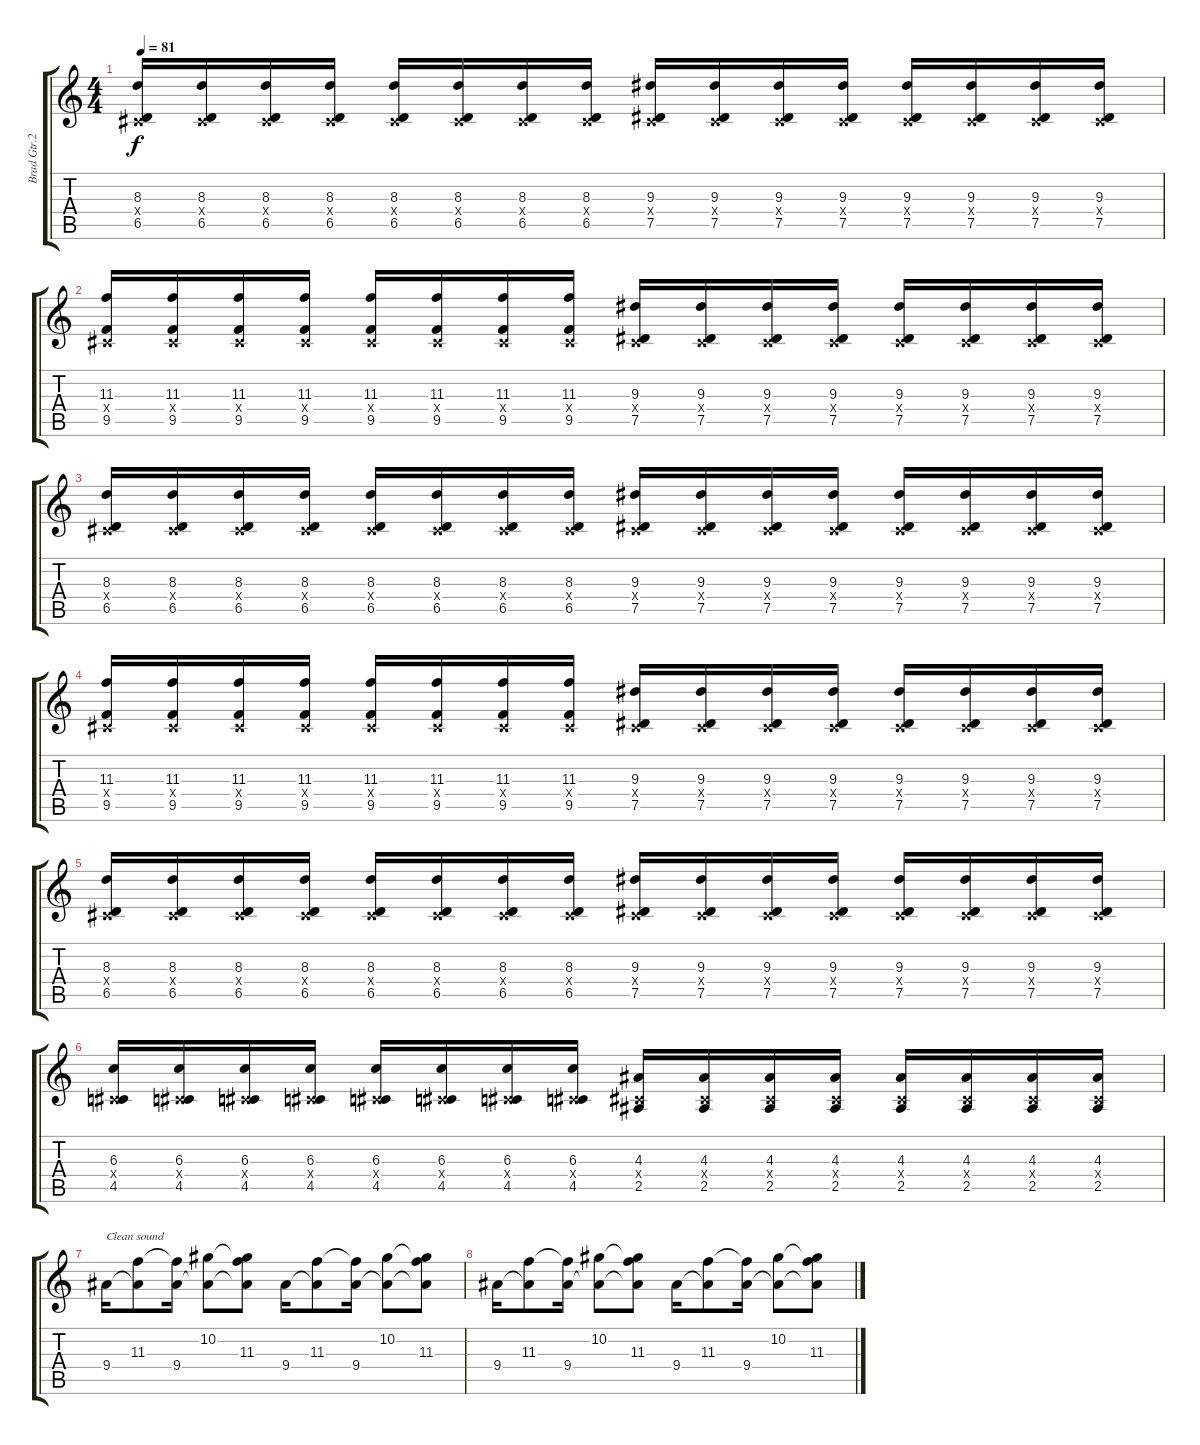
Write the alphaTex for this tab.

\track ("Brad Gtr.2" "Brad Gtr.2") {instrument distortionguitar}
\staff {score tabs}
\tuning (Eb4 Bb3 Gb3 Db3 Ab2 Eb2) {hide}
\ts (4 4)
\tempo 81
\clef g2
\ks c
(8.3 0.4{x} 6.5).16{dy f volume 16 balance 8 instrument distortionguitar} (8.3 0.4{x} 6.5).16 (8.3 0.4{x} 6.5).16 (8.3 0.4{x} 6.5).16 (8.3 0.4{x} 6.5).16 (8.3 0.4{x} 6.5).16 (8.3 0.4{x} 6.5).16 (8.3 0.4{x} 6.5).16 (9.3 0.4{x} 7.5).16 (9.3 0.4{x} 7.5).16 (9.3 0.4{x} 7.5).16 (9.3 0.4{x} 7.5).16 (9.3 0.4{x} 7.5).16 (9.3 0.4{x} 7.5).16 (9.3 0.4{x} 7.5).16 (9.3 0.4{x} 7.5).16 |
(11.3 0.4{x} 9.5).16 (11.3 0.4{x} 9.5).16 (11.3 0.4{x} 9.5).16 (11.3 0.4{x} 9.5).16 (11.3 0.4{x} 9.5).16 (11.3 0.4{x} 9.5).16 (11.3 0.4{x} 9.5).16 (11.3 0.4{x} 9.5).16 (9.3 0.4{x} 7.5).16 (9.3 0.4{x} 7.5).16 (9.3 0.4{x} 7.5).16 (9.3 0.4{x} 7.5).16 (9.3 0.4{x} 7.5).16 (9.3 0.4{x} 7.5).16 (9.3 0.4{x} 7.5).16 (9.3 0.4{x} 7.5).16 |
(8.3 0.4{x} 6.5).16{volume 16 balance 8 instrument distortionguitar} (8.3 0.4{x} 6.5).16 (8.3 0.4{x} 6.5).16 (8.3 0.4{x} 6.5).16 (8.3 0.4{x} 6.5).16 (8.3 0.4{x} 6.5).16 (8.3 0.4{x} 6.5).16 (8.3 0.4{x} 6.5).16 (9.3 0.4{x} 7.5).16 (9.3 0.4{x} 7.5).16 (9.3 0.4{x} 7.5).16 (9.3 0.4{x} 7.5).16 (9.3 0.4{x} 7.5).16 (9.3 0.4{x} 7.5).16 (9.3 0.4{x} 7.5).16 (9.3 0.4{x} 7.5).16 |
(11.3 0.4{x} 9.5).16 (11.3 0.4{x} 9.5).16 (11.3 0.4{x} 9.5).16 (11.3 0.4{x} 9.5).16 (11.3 0.4{x} 9.5).16 (11.3 0.4{x} 9.5).16 (11.3 0.4{x} 9.5).16 (11.3 0.4{x} 9.5).16 (9.3 0.4{x} 7.5).16 (9.3 0.4{x} 7.5).16 (9.3 0.4{x} 7.5).16 (9.3 0.4{x} 7.5).16 (9.3 0.4{x} 7.5).16 (9.3 0.4{x} 7.5).16 (9.3 0.4{x} 7.5).16 (9.3 0.4{x} 7.5).16 |
(8.3 0.4{x} 6.5).16{volume 16 balance 8 instrument distortionguitar} (8.3 0.4{x} 6.5).16 (8.3 0.4{x} 6.5).16 (8.3 0.4{x} 6.5).16 (8.3 0.4{x} 6.5).16 (8.3 0.4{x} 6.5).16 (8.3 0.4{x} 6.5).16 (8.3 0.4{x} 6.5).16 (9.3 0.4{x} 7.5).16 (9.3 0.4{x} 7.5).16 (9.3 0.4{x} 7.5).16 (9.3 0.4{x} 7.5).16 (9.3 0.4{x} 7.5).16 (9.3 0.4{x} 7.5).16 (9.3 0.4{x} 7.5).16 (9.3 0.4{x} 7.5).16 |
(6.3 0.4{x} 4.5).16 (6.3 0.4{x} 4.5).16 (6.3 0.4{x} 4.5).16 (6.3 0.4{x} 4.5).16 (6.3 0.4{x} 4.5).16 (6.3 0.4{x} 4.5).16 (6.3 0.4{x} 4.5).16 (6.3 0.4{x} 4.5).16 (4.3 0.4{x} 2.5).16 (4.3 0.4{x} 2.5).16 (4.3 0.4{x} 2.5).16 (4.3 0.4{x} 2.5).16 (4.3 0.4{x} 2.5).16 (4.3 0.4{x} 2.5).16 (4.3 0.4{x} 2.5).16 (4.3 0.4{x} 2.5).16 |
9.4.16{txt "Clean sound" volume 10 balance 6 instrument electricguitarjazz} (11.3 9.4{t}).8 (11.3{t} 9.4).16 (10.2 9.4{t}).8 (10.2{t} 11.3 9.4{t}).8 9.4.16{volume 10 instrument electricguitarjazz} (11.3 9.4{t}).8 (11.3{t} 9.4).16 (10.2 9.4{t}).8 (10.2{t} 11.3 9.4{t}).8 |
9.4.16{volume 10 instrument electricguitarjazz} (11.3 9.4{t}).8 (11.3{t} 9.4).16 (10.2 9.4{t}).8 (10.2{t} 11.3 9.4{t}).8 9.4.16{volume 10 instrument electricguitarjazz} (11.3 9.4{t}).8 (11.3{t} 9.4).16 (10.2 9.4{t}).8 (10.2{t} 11.3 9.4{t}).8
